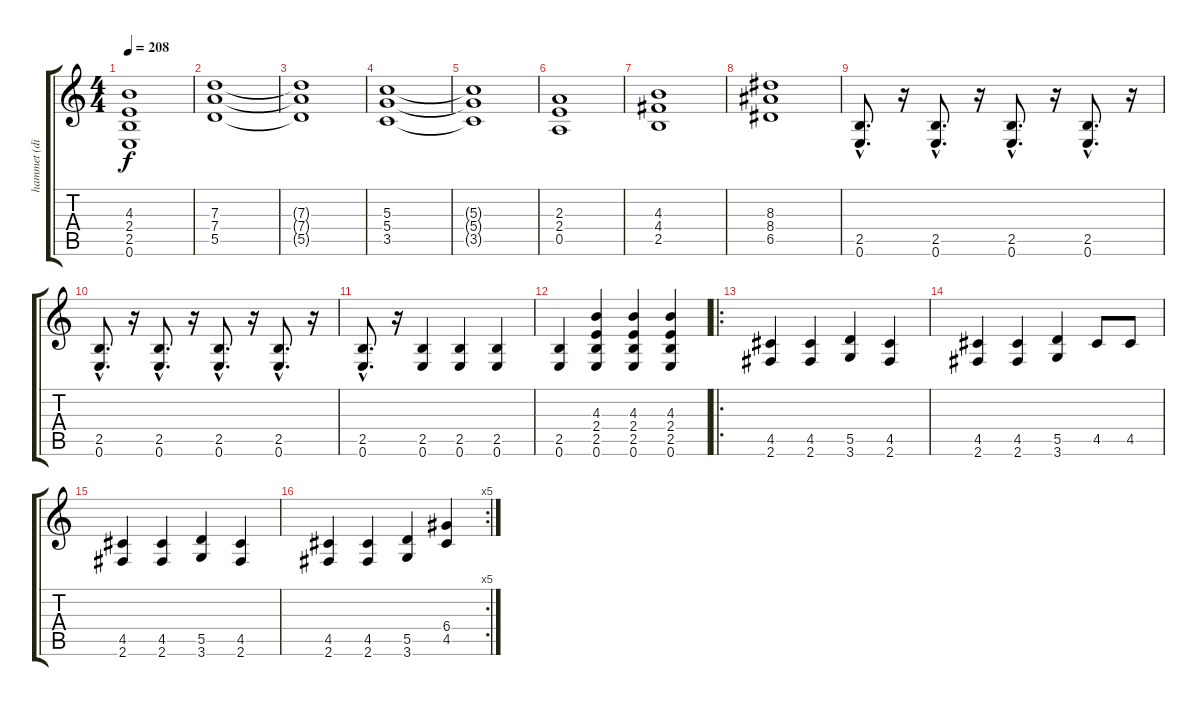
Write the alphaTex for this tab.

\track ("hammet (dist)" "hammet (di") {instrument distortionguitar}
\staff {score tabs}
\tuning (E4 B3 G3 D3 A2 E2) {hide}
\ts (4 4)
\tempo 208
\clef g2
\ks c
(4.3 2.4 2.5 0.6).1{dy f} |
(7.3 7.4 5.5).1 |
(7.3{t} 7.4{t} 5.5{t}).1 |
(5.3 5.4 3.5).1 |
(5.3{t} 5.4{t} 3.5{t}).1 |
(2.3 2.4 0.5).1 |
(4.3 4.4 2.5).1 |
(8.3 8.4 6.5).1 |
(2.5{hac} 0.6{hac}).8{d} r.16 (2.5{hac} 0.6{hac}).8{d} r.16 (2.5{hac} 0.6{hac}).8{d} r.16 (2.5{hac} 0.6{hac}).8{d} r.16 |
(2.5{hac} 0.6{hac}).8{d} r.16 (2.5{hac} 0.6{hac}).8{d} r.16 (2.5{hac} 0.6{hac}).8{d} r.16 (2.5{hac} 0.6{hac}).8{d} r.16 |
(2.5{hac} 0.6{hac}).8{d} r.16 (2.5 0.6).4 (2.5 0.6).4 (2.5 0.6).4 |
(2.5 0.6).4 (4.3 2.4 2.5 0.6).4 (4.3 2.4 2.5 0.6).4 (4.3 2.4 2.5 0.6).4 |
\ro
(4.5 2.6).4 (4.5 2.6).4 (5.5 3.6).4 (4.5 2.6).4 |
(4.5 2.6).4 (4.5 2.6).4 (5.5 3.6).4 4.5.8 4.5.8 |
(4.5 2.6).4 (4.5 2.6).4 (5.5 3.6).4 (4.5 2.6).4 |
\rc 5
(4.5 2.6).4 (4.5 2.6).4 (5.5 3.6).4 (6.4 4.5).4
